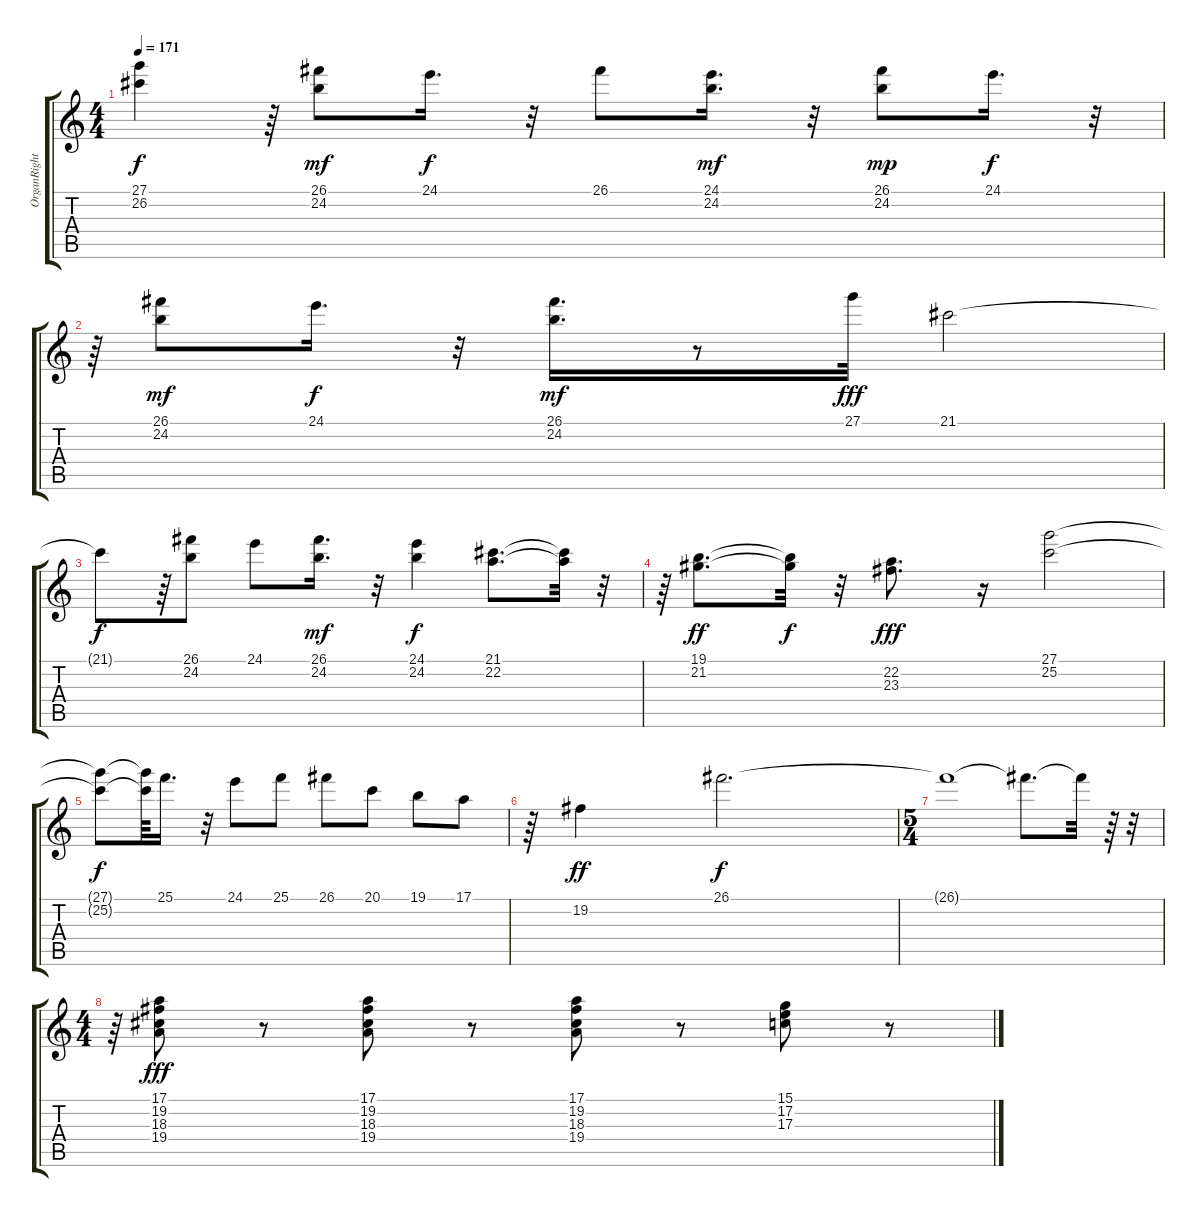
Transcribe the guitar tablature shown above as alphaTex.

\track ("OrganRight" "OrganRight") {instrument rockorgan}
\staff {score tabs}
\tuning (E4 B3 G3 D3 A2 E2) {hide}
\ts (4 4)
\tempo 171
\clef g2
\ks c
(27.1{t} 26.2{t}).4{dy f} r.64 (26.1 24.2).8{dy mf} 24.1.16{d dy f} r.32 26.1.8 (24.1 24.2).16{d dy mf} r.32 (26.1 24.2).8{dy mp} 24.1.16{d dy f} r.32 |
r.64 (26.1 24.2).8{dy mf} 24.1.16{d dy f} r.32 (26.1 24.2).16{d dy mf} r.8 27.1.32{dy fff} 21.1.2 |
21.1{t}.8{dy f} r.64 (26.1 24.2).8 24.1.8 (26.1 24.2).16{d dy mf} r.32 (24.1 24.2).4{dy f} (21.1 22.2).8{d} (21.1{t} 22.2{t}).32 r.32 |
r.64 (19.1 21.2).8{d dy ff} (19.1{t} 21.2{t}).32{dy f} r.32 (22.2 23.3).8{d dy fff} r.16 (27.1 25.2).2 |
(27.1{t} 25.2{t}).8{dy f} (27.1{t} 25.2{t}).64 25.1.16{d} r.32 24.1.8 25.1.8 26.1.8 20.1.8 19.1.8 17.1.8 |
r.64 19.2.4{dy ff} 26.1.2{d dy f} |
\ts (5 4)
26.1{t}.1 26.1{t}.8{d} 26.1{t}.32 r.64 r.32 |
\ts (4 4)
r.64 (17.1 19.2 18.3 19.4).8{dy fff} r.8 (17.1 19.2 18.3 19.4).8 r.8 (17.1 19.2 18.3 19.4).8 r.8 (15.1 17.2 17.3).8 r.8
